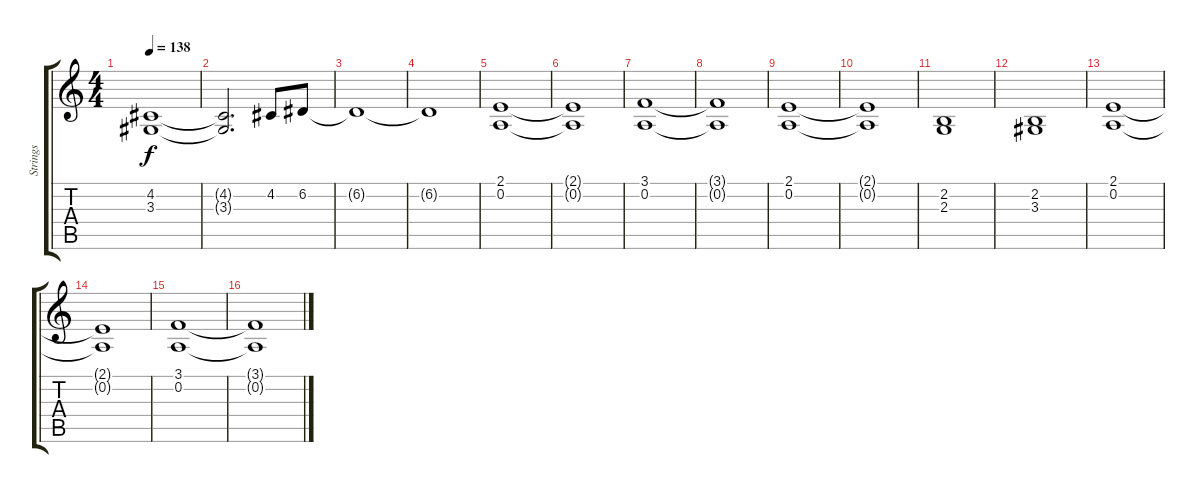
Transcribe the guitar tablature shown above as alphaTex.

\track ("Strings" "Strings") {instrument synthstrings1}
\staff {score tabs}
\tuning (D4 A3 F3 C3 G2 D2) {hide}
\ts (4 4)
\tempo 138
\clef g2
\ks c
(4.2{t} 3.3{t}).1{dy f} |
(4.2{t} 3.3{t}).2{d} 4.2.8 6.2.8 |
6.2{t}.1 |
6.2{t}.1 |
(2.1 0.2).1{volume 14} |
(2.1{t} 0.2{t}).1 |
(3.1 0.2).1 |
(3.1{t} 0.2{t}).1 |
(2.1 0.2).1 |
(2.1{t} 0.2{t}).1 |
(2.2 2.3).1 |
(2.2 3.3).1 |
(2.1 0.2).1 |
(2.1{t} 0.2{t}).1 |
(3.1 0.2).1 |
(3.1{t} 0.2{t}).1
